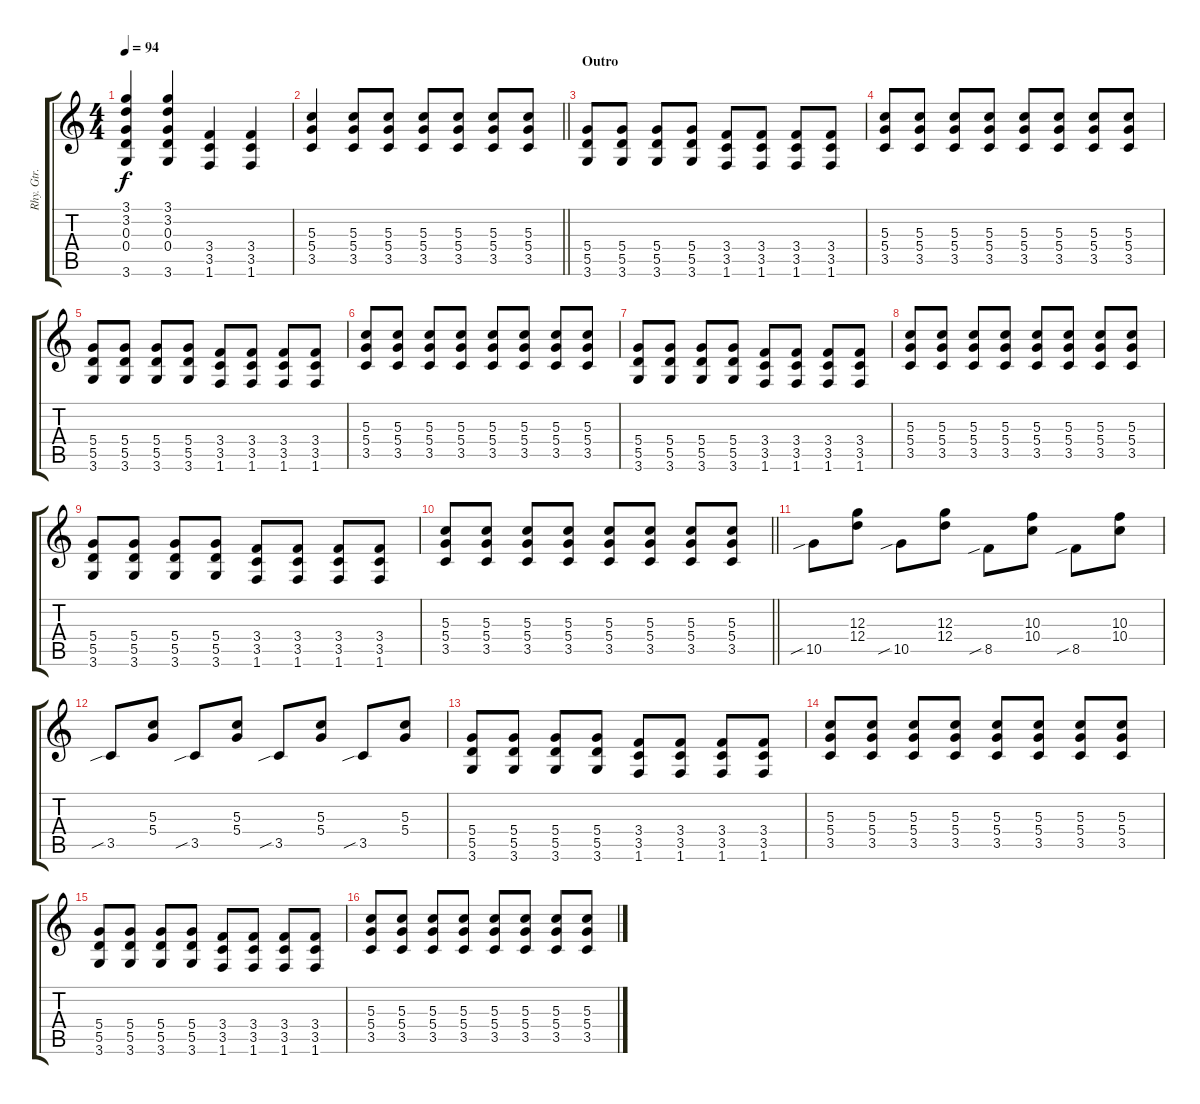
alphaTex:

\track ("Rhy. Gtr. 2" "Rhy. Gtr. ") {instrument distortionguitar}
\staff {score tabs}
\tuning (E4 B3 G3 D3 A2 E2) {hide}
\ts (4 4)
\tempo 94
\clef g2
\ks c
(3.1 3.2 0.3 0.4 3.6).4{dy f} (3.1 3.2 0.3 0.4 3.6).4 (3.4 3.5 1.6).4 (3.4 3.5 1.6).4 |
\barLineRight lightlight
(5.3 5.4 3.5).4 (5.3 5.4 3.5).8 (5.3 5.4 3.5).8 (5.3 5.4 3.5).8 (5.3 5.4 3.5).8 (5.3 5.4 3.5).8 (5.3 5.4 3.5).8 |
\section ("" "Outro")
(5.4 5.5 3.6).8 (5.4 5.5 3.6).8 (5.4 5.5 3.6).8 (5.4 5.5 3.6).8 (3.4 3.5 1.6).8 (3.4 3.5 1.6).8 (3.4 3.5 1.6).8 (3.4 3.5 1.6).8 |
(5.3 5.4 3.5).8 (5.3 5.4 3.5).8 (5.3 5.4 3.5).8 (5.3 5.4 3.5).8 (5.3 5.4 3.5).8 (5.3 5.4 3.5).8 (5.3 5.4 3.5).8 (5.3 5.4 3.5).8 |
(5.4 5.5 3.6).8 (5.4 5.5 3.6).8 (5.4 5.5 3.6).8 (5.4 5.5 3.6).8 (3.4 3.5 1.6).8 (3.4 3.5 1.6).8 (3.4 3.5 1.6).8 (3.4 3.5 1.6).8 |
(5.3 5.4 3.5).8 (5.3 5.4 3.5).8 (5.3 5.4 3.5).8 (5.3 5.4 3.5).8 (5.3 5.4 3.5).8 (5.3 5.4 3.5).8 (5.3 5.4 3.5).8 (5.3 5.4 3.5).8 |
(5.4 5.5 3.6).8 (5.4 5.5 3.6).8 (5.4 5.5 3.6).8 (5.4 5.5 3.6).8 (3.4 3.5 1.6).8 (3.4 3.5 1.6).8 (3.4 3.5 1.6).8 (3.4 3.5 1.6).8 |
(5.3 5.4 3.5).8 (5.3 5.4 3.5).8 (5.3 5.4 3.5).8 (5.3 5.4 3.5).8 (5.3 5.4 3.5).8 (5.3 5.4 3.5).8 (5.3 5.4 3.5).8 (5.3 5.4 3.5).8 |
(5.4 5.5 3.6).8 (5.4 5.5 3.6).8 (5.4 5.5 3.6).8 (5.4 5.5 3.6).8 (3.4 3.5 1.6).8 (3.4 3.5 1.6).8 (3.4 3.5 1.6).8 (3.4 3.5 1.6).8 |
\barLineRight lightlight
(5.3 5.4 3.5).8 (5.3 5.4 3.5).8 (5.3 5.4 3.5).8 (5.3 5.4 3.5).8 (5.3 5.4 3.5).8 (5.3 5.4 3.5).8 (5.3 5.4 3.5).8 (5.3 5.4 3.5).8 |
\section ("" "")
10.5{sib}.8 (12.3 12.4).8 10.5{sib}.8 (12.3 12.4).8 8.5{sib}.8 (10.3 10.4).8 8.5{sib}.8 (10.3 10.4).8 |
3.5{sib}.8 (5.3 5.4).8 3.5{sib}.8 (5.3 5.4).8 3.5{sib}.8 (5.3 5.4).8 3.5{sib}.8 (5.3 5.4).8 |
(5.4 5.5 3.6).8 (5.4 5.5 3.6).8 (5.4 5.5 3.6).8 (5.4 5.5 3.6).8 (3.4 3.5 1.6).8 (3.4 3.5 1.6).8 (3.4 3.5 1.6).8 (3.4 3.5 1.6).8 |
(5.3 5.4 3.5).8 (5.3 5.4 3.5).8 (5.3 5.4 3.5).8 (5.3 5.4 3.5).8 (5.3 5.4 3.5).8 (5.3 5.4 3.5).8 (5.3 5.4 3.5).8 (5.3 5.4 3.5).8 |
(5.4 5.5 3.6).8 (5.4 5.5 3.6).8 (5.4 5.5 3.6).8 (5.4 5.5 3.6).8 (3.4 3.5 1.6).8 (3.4 3.5 1.6).8 (3.4 3.5 1.6).8 (3.4 3.5 1.6).8 |
(5.3 5.4 3.5).8 (5.3 5.4 3.5).8 (5.3 5.4 3.5).8 (5.3 5.4 3.5).8 (5.3 5.4 3.5).8 (5.3 5.4 3.5).8 (5.3 5.4 3.5).8 (5.3 5.4 3.5).8
